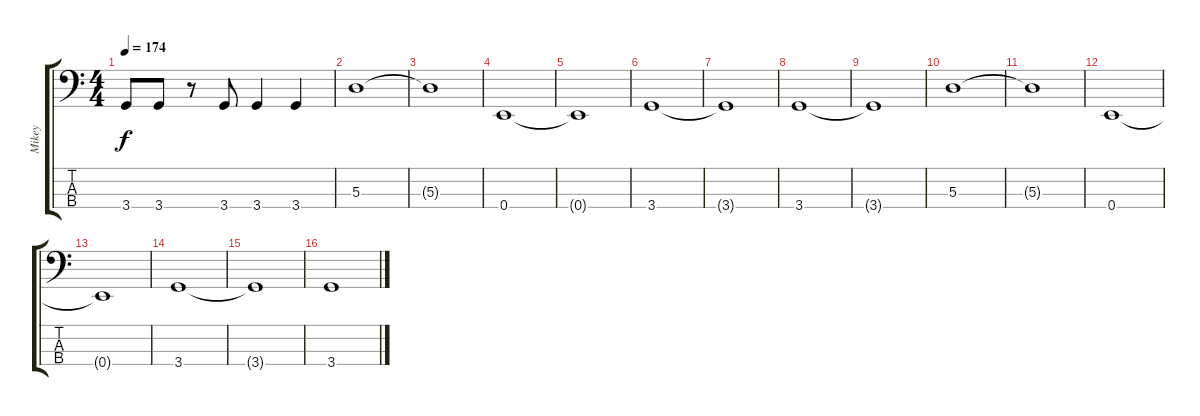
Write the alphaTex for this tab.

\track ("Mikey" "Mikey") {instrument electricbassfinger}
\staff {score tabs}
\tuning (G2 D2 A1 E1) {hide}
\ts (4 4)
\tempo 174
\clef f4
\ks c
3.4.8{dy f} 3.4.8 r.8 3.4.8 3.4.4 3.4.4 |
5.3.1 |
5.3{t}.1 |
0.4.1 |
0.4{t}.1 |
3.4.1 |
3.4{t}.1 |
3.4.1 |
3.4{t}.1 |
5.3.1 |
5.3{t}.1 |
0.4.1 |
0.4{t}.1 |
3.4.1 |
3.4{t}.1 |
3.4.1
